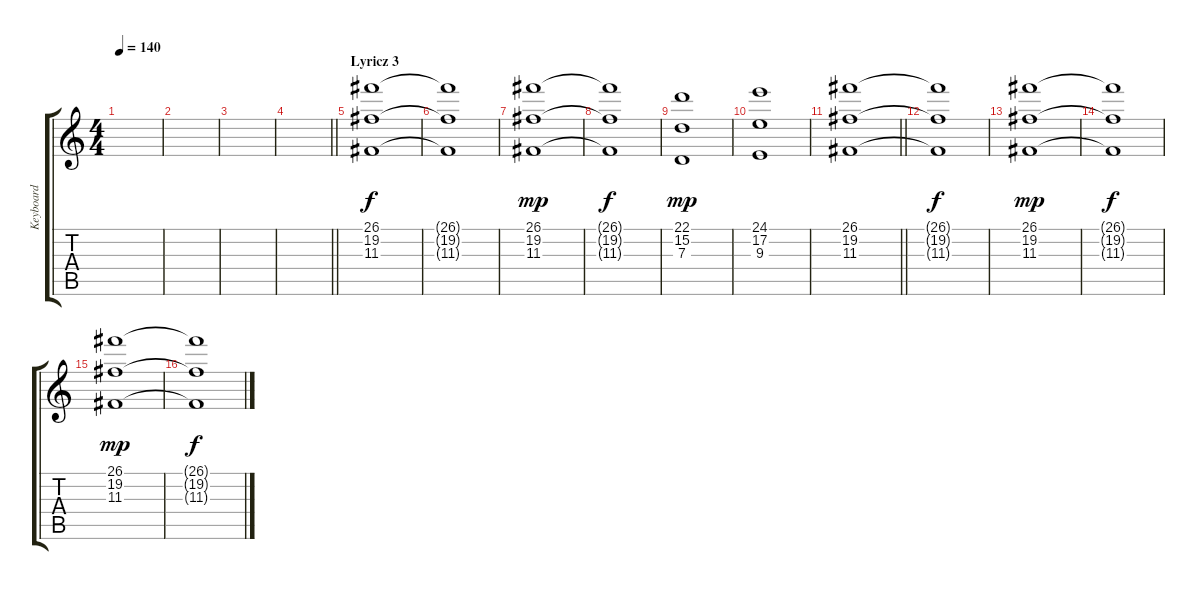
\track ("Keyboard" "Keyboard") {instrument tremolostrings}
\staff {score tabs}
\tuning (E4 B3 G3 D3 A2 E2) {hide}
\ts (4 4)
\tempo 140
\clef g2
\ks c
|
|
|
\barLineRight lightlight
|
\section ("" "Lyricz 3")
(26.1 19.2 11.3).1 |
(26.1{t} 19.2{t} 11.3{t}).1{dy f} |
(26.1 19.2 11.3).1{dy mp} |
(26.1{t} 19.2{t} 11.3{t}).1{dy f} |
(22.1 15.2 7.3).1{dy mp} |
(24.1 17.2 9.3).1 |
\barLineRight lightlight
(26.1 19.2 11.3).1 |
(26.1{t} 19.2{t} 11.3{t}).1{dy f} |
(26.1 19.2 11.3).1{dy mp} |
(26.1{t} 19.2{t} 11.3{t}).1{dy f} |
(26.1 19.2 11.3).1{dy mp} |
(26.1{t} 19.2{t} 11.3{t}).1{dy f}
